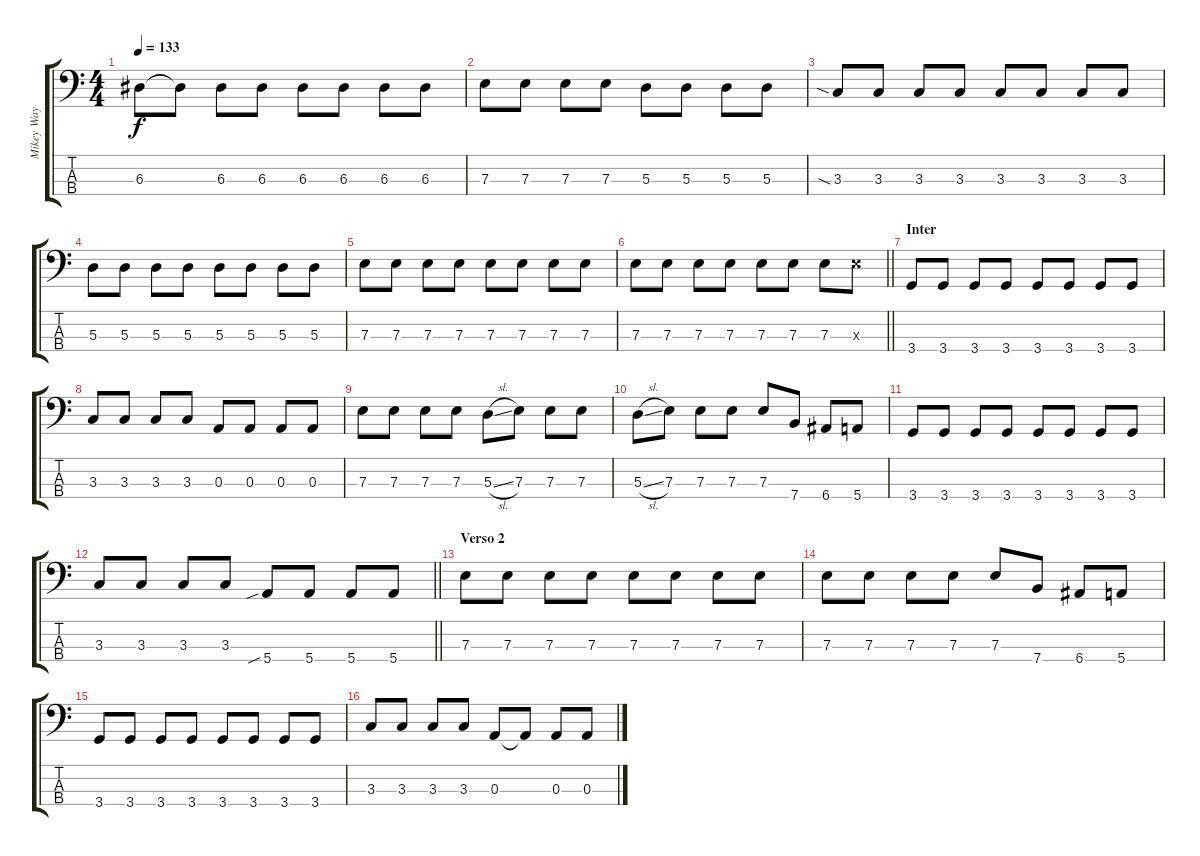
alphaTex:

\track ("Mikey Way [Bass]" "Mikey Way ") {instrument electricbassfinger}
\staff {score tabs}
\tuning (G2 D2 A1 E1) {hide}
\ts (4 4)
\tempo 133
\clef f4
\ks c
6.3.8{dy f} 6.3{t}.8 6.3.8 6.3.8 6.3.8 6.3.8 6.3.8 6.3.8 |
7.3.8 7.3.8 7.3.8 7.3.8 5.3.8 5.3.8 5.3.8 5.3.8 |
3.3{sia}.8 3.3.8 3.3.8 3.3.8 3.3.8 3.3.8 3.3.8 3.3.8 |
5.3.8 5.3.8 5.3.8 5.3.8 5.3.8 5.3.8 5.3.8 5.3.8 |
7.3.8 7.3.8 7.3.8 7.3.8 7.3.8 7.3.8 7.3.8 7.3.8 |
\barLineRight lightlight
7.3.8 7.3.8 7.3.8 7.3.8 7.3.8 7.3.8 7.3.8 7.3{x}.8 |
\section ("" "Inter")
3.4.8 3.4.8 3.4.8 3.4.8 3.4.8 3.4.8 3.4.8 3.4.8 |
3.3.8 3.3.8 3.3.8 3.3.8 0.3.8 0.3.8 0.3.8 0.3.8 |
7.3.8 7.3.8 7.3.8 7.3.8 5.3{sl}.8 7.3.8 7.3.8 7.3.8 |
5.3{sl}.8 7.3.8 7.3.8 7.3.8 7.3.8 7.4.8 6.4.8 5.4.8 |
3.4.8 3.4.8 3.4.8 3.4.8 3.4.8 3.4.8 3.4.8 3.4.8 |
\barLineRight lightlight
3.3.8 3.3.8 3.3.8 3.3.8 5.4{sib}.8 5.4.8 5.4.8 5.4.8 |
\section ("" "Verso 2")
7.3.8 7.3.8 7.3.8 7.3.8 7.3.8 7.3.8 7.3.8 7.3.8 |
7.3.8 7.3.8 7.3.8 7.3.8 7.3.8 7.4.8 6.4.8 5.4.8 |
3.4.8 3.4.8 3.4.8 3.4.8 3.4.8 3.4.8 3.4.8 3.4.8 |
3.3.8 3.3.8 3.3.8 3.3.8 0.3.8 0.3{t}.8 0.3.8 0.3.8
